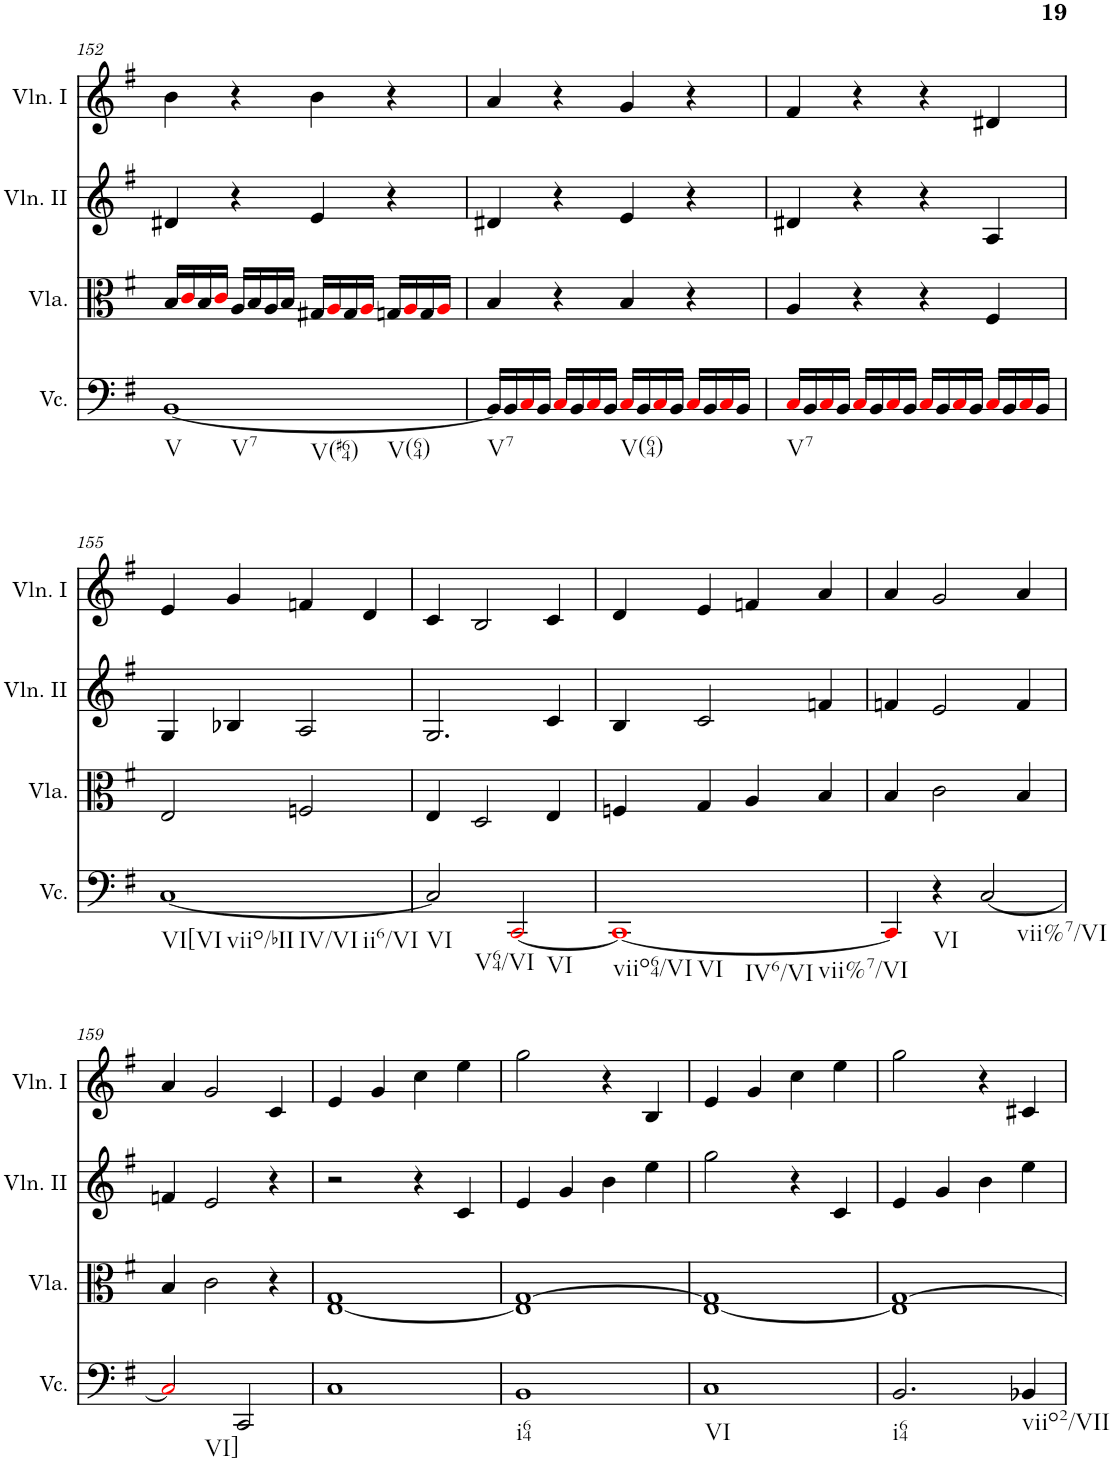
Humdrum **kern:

**kern	**kern	**kern	**kern
*part4	*part3	*part2	*part1
*staff4	*staff3	*staff2	*staff1
*I"Violoncello	*I"Viola	*I"Violino II	*I"Violino I
*I'Vc.	*I'Vla.	*I'Vln. II	*I'Vln. I
!!LO:PB:g=z
*clefF4	*clefC3	*clefG2	*clefG2
*k[f#]	*k[f#]	*k[f#]	*k[f#]
*M4/4	*M4/4	*M4/4	*M4/4
=152	=152	=152	=152
!LO:TX:b:t=V	!	!	!
!LO:TX:b:t=V7	!	!	!
!LO:TX:b:t=V(#64)	!	!	!
!LO:TX:b:t=V(64)	!	!	!
[1BB	16B/LL	4d#X/	4b\
.	16ci/	.	.
.	16B/	.	.
.	16ci/JJ	.	.
.	16A/LL	4r	4r
.	16B/	.	.
.	16A/	.	.
.	16B/JJ	.	.
.	16G#X/LL	4e/	4b\
.	16Ai/	.	.
.	16G#/	.	.
.	16Ai/JJ	.	.
.	16Gn/LL	4r	4r
.	16Ai/	.	.
.	16G/	.	.
.	16Ai/JJ	.	.
=153	=153	=153	=153
!LO:TX:b:t=V7	!	!	!
16BB/LL]	4B/	4d#X/	4a/
16BB/	.	.	.
16Ci/	.	.	.
16BB/JJ	.	.	.
16Ci/LL	4r	4r	4r
16BB/	.	.	.
16Ci/	.	.	.
16BB/JJ	.	.	.
!LO:TX:b:t=V(64)	!	!	!
16Ci/LL	4B/	4e/	4g/
16BB/	.	.	.
16Ci/	.	.	.
16BB/JJ	.	.	.
16Ci/LL	4r	4r	4r
16BB/	.	.	.
16Ci/	.	.	.
16BB/JJ	.	.	.
=154	=154	=154	=154
!LO:TX:b:t=V7	!	!	!
16Ci/LL	4A/	4d#X/	4f#/
16BB/	.	.	.
16Ci/	.	.	.
16BB/JJ	.	.	.
16Ci/LL	4r	4r	4r
16BB/	.	.	.
16Ci/	.	.	.
16BB/JJ	.	.	.
16Ci/LL	4r	4r	4r
16BB/	.	.	.
16Ci/	.	.	.
16BB/JJ	.	.	.
16Ci/LL	4F#/	4A/	4d#X/
16BB/	.	.	.
16Ci/	.	.	.
16BB/JJ	.	.	.
!!LO:LB:g=z
=155	=155	=155	=155
!LO:TX:b:t=VI[VI	!	!	!
!LO:TX:b:t=viio/bII	!	!	!
!LO:TX:b:t=IV/VI	!	!	!
!LO:TX:b:t=ii6/VI	!	!	!
[1C	2E/	4G/	4e/
.	.	4B-X/	4g/
.	2Fn/	2A/	4fn/
.	.	.	4d/
=156	=156	=156	=156
!LO:TX:b:t=VI	!	!	!
!LO:TX:b:t=V64/VI	!	!	!
2C/]	4E/	2.G/	4c/
.	2D/	.	2B/
!LO:TX:b:t=VI	!	!	!
[2CCi/	.	.	.
.	4E/	4c/	4c/
=157	=157	=157	=157
!LO:TX:b:t=viio64/VI	!	!	!
!LO:TX:b:t=VI	!	!	!
!LO:TX:b:t=IV6/VI	!	!	!
!LO:TX:b:t=vii%7/VI	!	!	!
1CCi_	4Fn/	4B/	4d/
.	4G/	2c/	4e/
.	4A/	.	4fn/
.	4B/	4fn/	4a/
=158	=158	=158	=158
4CCi/]	4B/	4fn/	4a/
!LO:TX:b:t=VI	!	!	!
4r	2c\	2e/	2g/
!LO:TX:b:t=vii%7/VI	!	!	!
[2C/	.	.	.
.	4B/	4f/	4a/
!!LO:LB:g=z
=159	=159	=159	=159
!LO:TX:b:t=VI]	!	!	!
2Ci/]	4B/	4fn/	4a/
.	2c\	2e/	2g/
2CC/	.	.	.
.	4r	4r	4c/
=160	=160	=160	=160
1C	[1E 1G	2r	4e/
.	.	.	4g/
.	.	4r	4cc\
.	.	4c/	4ee\
=161	=161	=161	=161
!LO:TX:b:t=i64	!	!	!
1BB	1E] [1G	4e/	2gg\
.	.	4g/	.
.	.	4b\	4r
.	.	4ee\	4B/
=162	=162	=162	=162
!LO:TX:b:t=VI	!	!	!
1C	[1E 1G]	2gg\	4e/
.	.	.	4g/
.	.	4r	4cc\
.	.	4c/	4ee\
=163	=163	=163	=163
!LO:TX:b:t=i64	!	!	!
2.BB/	1E] [1G	4e/	2gg\
.	.	4g/	.
.	.	4b\	4r
!LO:TX:b:t=viio2/VII	!	!	!
4BB-X/	.	4ee\	4c#X/
=	=	=	=
*-	*-	*-	*-
